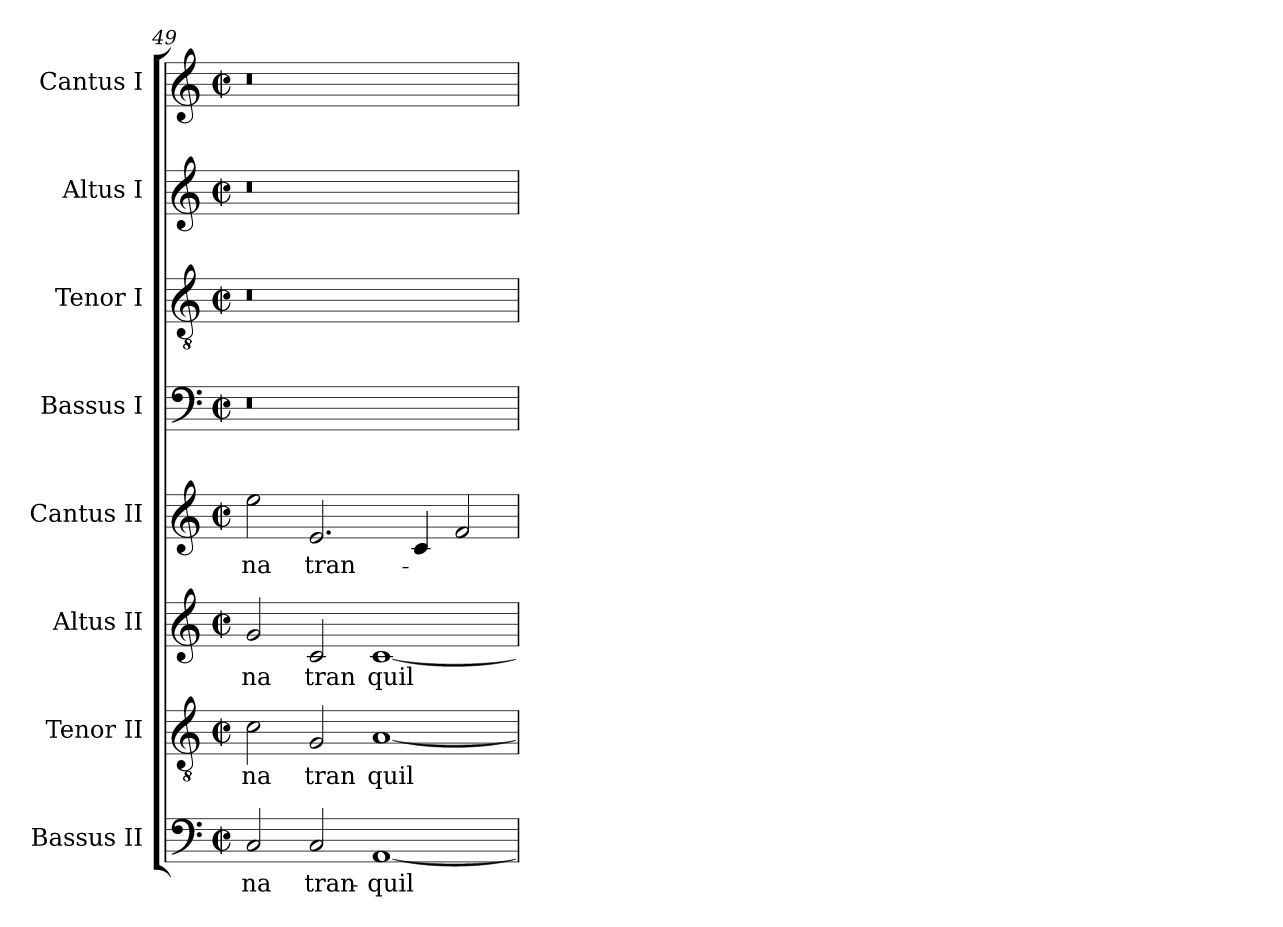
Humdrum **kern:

**kern	**text	**kern	**text	**kern	**text	**kern	**text	**kern	**kern	**kern	**kern
*part8	*part8	*part7	*part7	*part6	*part6	*part5	*part5	*part4	*part3	*part2	*part1
*staff8	*staff8	*staff7	*staff7	*staff6	*staff6	*staff5	*staff5	*staff4	*staff3	*staff2	*staff1
*I"Bassus II	*	*I"Tenor II	*	*I"Altus II	*	*I"Cantus II	*	*I"Bassus I	*I"Tenor I	*I"Altus I	*I"Cantus I
*clefF4	*	*clefGv2	*	*clefG2	*	*clefG2	*	*clefF4	*clefGv2	*clefG2	*clefG2
*M2/2	*	*M2/2	*	*M2/2	*	*M2/2	*	*M2/2	*M2/2	*M2/2	*M2/2
*met(c|)	*	*met(c|)	*	*met(c|)	*	*met(c|)	*	*met(c|)	*met(c|)	*met(c|)	*met(c|)
=49	=49	=49	=49	=49	=49	=49	=49	=49	=49	=49	=49
!	!LO:LY:b:cj	!	!LO:LY:b:cj	!	!LO:LY:b:cj	!	!LO:LY:b:cj	!	!	!	!
2C/	-na	2c\	na	2g/	na	2ee\	-na	0r	0r	0r	0r
!	!LO:LY:b:cj	!	!LO:LY:b:cj	!	!LO:LY:b:cj	!	!LO:LY:b	!	!	!	!
2C/	tran-	2G/	tran	2c/	tran	2.e/	tran-	.	.	.	.
!	!LO:LY:b	!	!LO:LY:b	!	!LO:LY:b	!	!	!	!	!	!
[<1AA	-quil-	[<1A	quil	[<1c	quil	.	.	.	.	.	.
.	.	.	.	.	.	4c/	.	.	.	.	.
.	.	.	.	.	.	2f/	.	.	.	.	.
=	=	=	=	=	=	=	=	=	=	=	=
*-	*-	*-	*-	*-	*-	*-	*-	*-	*-	*-	*-
